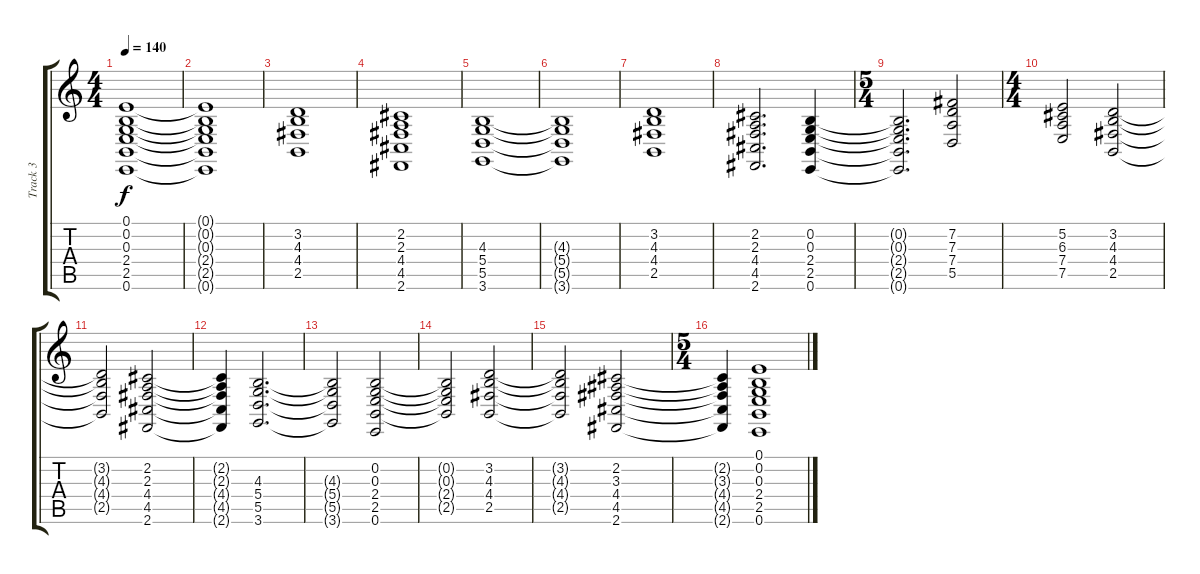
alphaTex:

\track ("Track 3" "Track 3") {instrument rockorgan}
\staff {score tabs}
\tuning (E4 B3 G3 D3 A2 E2) {hide}
\ts (4 4)
\tempo 140
\clef g2
\ks c
(0.1 0.2 0.3 2.4 2.5 0.6).1{dy f} |
(0.1{t} 0.2{t} 0.3{t} 2.4{t} 2.5{t} 0.6{t}).1 |
(3.2 4.3 4.4 2.5).1 |
(2.2 2.3 4.4 4.5 2.6).1 |
(4.3 5.4 5.5 3.6).1 |
(4.3{t} 5.4{t} 5.5{t} 3.6{t}).1 |
(3.2 4.3 4.4 2.5).1 |
(2.2 2.3 4.4 4.5 2.6).2{d} (0.2 0.3 2.4 2.5 0.6).4 |
\ts (5 4)
(0.2{t} 0.3{t} 2.4{t} 2.5{t} 0.6{t}).2{d} (7.2 7.3 7.4 5.5).2 |
\ts (4 4)
(5.2 6.3 7.4 7.5).2 (3.2 4.3 4.4 2.5).2 |
(3.2{t} 4.3{t} 4.4{t} 2.5{t}).2 (2.2 2.3 4.4 4.5 2.6).2 |
(2.2{t} 2.3{t} 4.4{t} 4.5{t} 2.6{t}).4 (4.3 5.4 5.5 3.6).2{d} |
(4.3{t} 5.4{t} 5.5{t} 3.6{t}).2 (0.2 0.3 2.4 2.5 0.6).2 |
(0.2{t} 0.3{t} 2.4{t} 2.5{t}).2 (3.2 4.3 4.4 2.5).2 |
(3.2{t} 4.3{t} 4.4{t} 2.5{t}).2 (2.2 3.3 4.4 4.5 2.6).2 |
\ts (5 4)
(2.2{t} 3.3{t} 4.4{t} 4.5{t} 2.6{t}).4 (0.1 0.2 0.3 2.4 2.5 0.6).1
